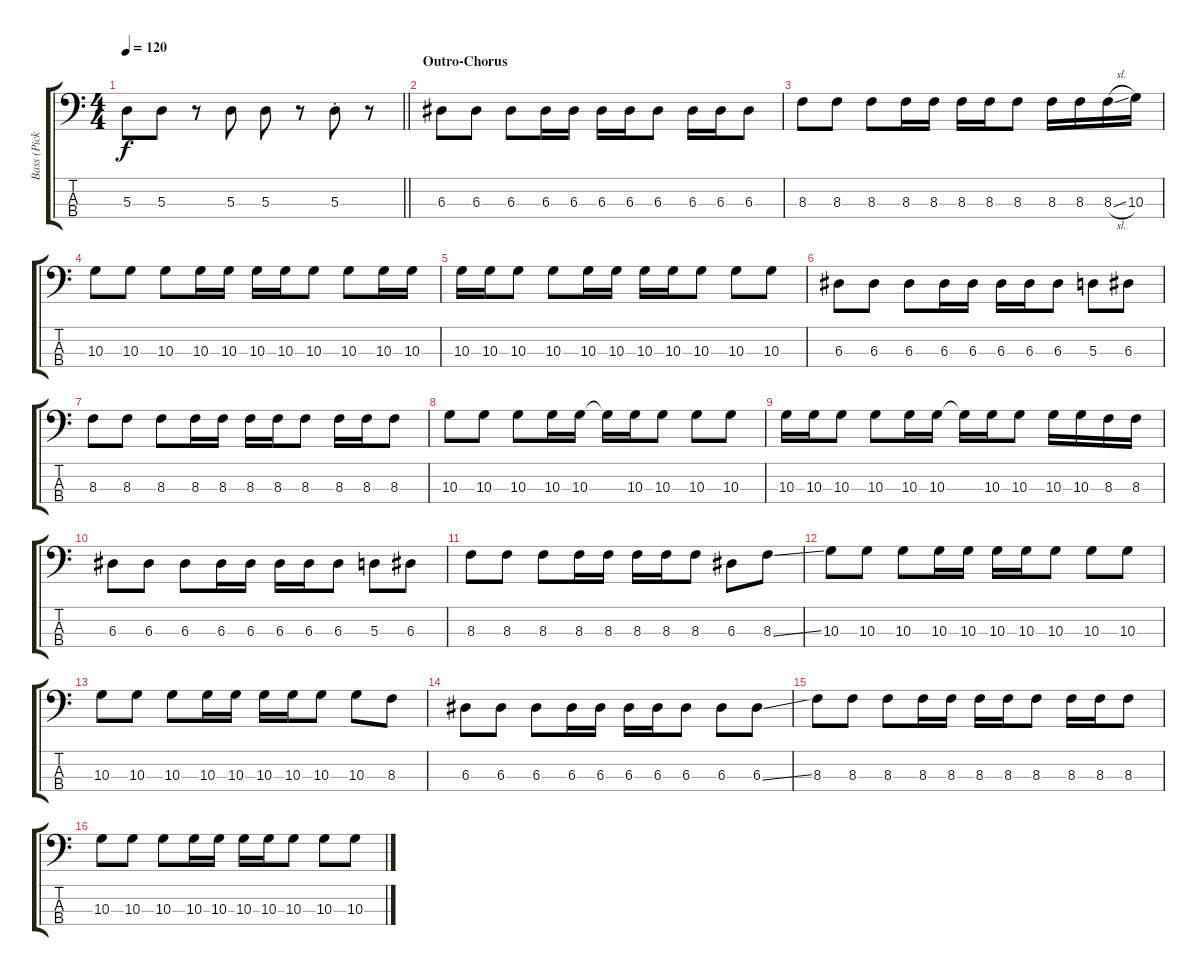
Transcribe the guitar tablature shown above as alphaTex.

\track ("Bass (Pick)" "Bass (Pick") {instrument electricbasspick}
\staff {score tabs}
\tuning (G2 D2 A1 E1) {hide}
\ts (4 4)
\tempo 120
\clef f4
\barLineRight lightlight
\ks c
5.3.8{dy f} 5.3.8 r.8 5.3.8 5.3.8 r.8 5.3{st}.8 r.8 |
\section ("" "Outro-Chorus")
6.3.8 6.3.8 6.3.8 6.3.16 6.3.16 6.3.16 6.3.16 6.3.8 6.3.16 6.3.16 6.3.8 |
8.3.8 8.3.8 8.3.8 8.3.16 8.3.16 8.3.16 8.3.16 8.3.8 8.3.16 8.3.16 8.3{sl}.16 10.3.16 |
10.3.8 10.3.8 10.3.8 10.3.16 10.3.16 10.3.16 10.3.16 10.3.8 10.3.8 10.3.16 10.3.16 |
10.3.16 10.3.16 10.3.8 10.3.8 10.3.16 10.3.16 10.3.16 10.3.16 10.3.8 10.3.8 10.3.8 |
6.3.8 6.3.8 6.3.8 6.3.16 6.3.16 6.3.16 6.3.16 6.3.8 5.3.8 6.3.8 |
8.3.8 8.3.8 8.3.8 8.3.16 8.3.16 8.3.16 8.3.16 8.3.8 8.3.16 8.3.16 8.3.8 |
10.3.8 10.3.8 10.3.8 10.3.16 10.3.16 10.3{t}.16 10.3.16 10.3.8 10.3.8 10.3.8 |
10.3.16 10.3.16 10.3.8 10.3.8 10.3.16 10.3.16 10.3{t}.16 10.3.16 10.3.8 10.3.16 10.3.16 8.3.16 8.3.16 |
6.3.8 6.3.8 6.3.8 6.3.16 6.3.16 6.3.16 6.3.16 6.3.8 5.3.8 6.3.8 |
8.3.8 8.3.8 8.3.8 8.3.16 8.3.16 8.3.16 8.3.16 8.3.8 6.3.8 8.3{ss}.8 |
10.3.8 10.3.8 10.3.8 10.3.16 10.3.16 10.3.16 10.3.16 10.3.8 10.3.8 10.3.8 |
10.3.8 10.3.8 10.3.8 10.3.16 10.3.16 10.3.16 10.3.16 10.3.8 10.3.8 8.3.8 |
6.3.8 6.3.8 6.3.8 6.3.16 6.3.16 6.3.16 6.3.16 6.3.8 6.3.8 6.3{ss}.8 |
8.3.8 8.3.8 8.3.8 8.3.16 8.3.16 8.3.16 8.3.16 8.3.8 8.3.16 8.3.16 8.3.8 |
10.3.8 10.3.8 10.3.8 10.3.16 10.3.16 10.3.16 10.3.16 10.3.8 10.3.8 10.3.8
